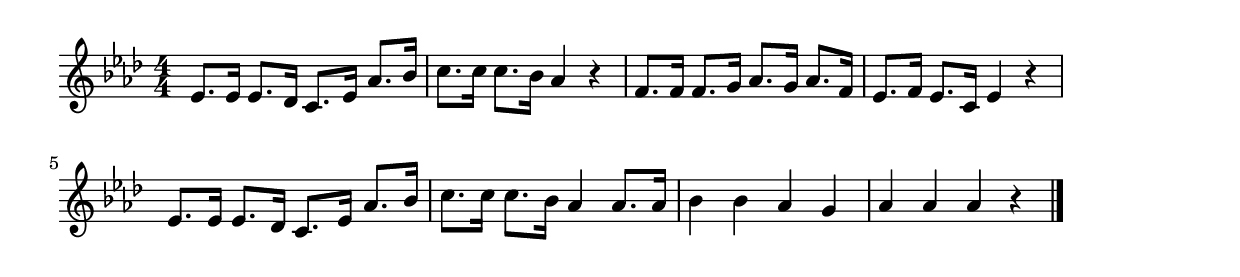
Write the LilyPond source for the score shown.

\version "2.18.2"

% 権兵衛さんの赤ちゃん(ごんべえさんのあかちゃんが)
% \index{ごんべえ@権兵衛さんの赤ちゃん(ごんべえさんのあかちゃんが)}


\score {

\layout {
line-width = #170
indent = 0\mm
}

\relative c' {
\key as \major
\time 4/4
\set Score.tempoHideNote = ##t
\tempo 4=120
\numericTimeSignature

es8. es16 es8. des16 c8. es16 as8. bes16 |
c8. c16 c8. bes16 as4 r |
f8. f16 f8. g16 as8. g16 as8. f16 |
es8. f16 es8. c16 es4 r |
\break
es8. es16 es8. des16 c8. es16 as8. bes16 |
c8. c16 c8. bes16 as4 as8. as16 |
bes4 bes as g |
as as as r |

\bar "|."
}

\midi {}

}